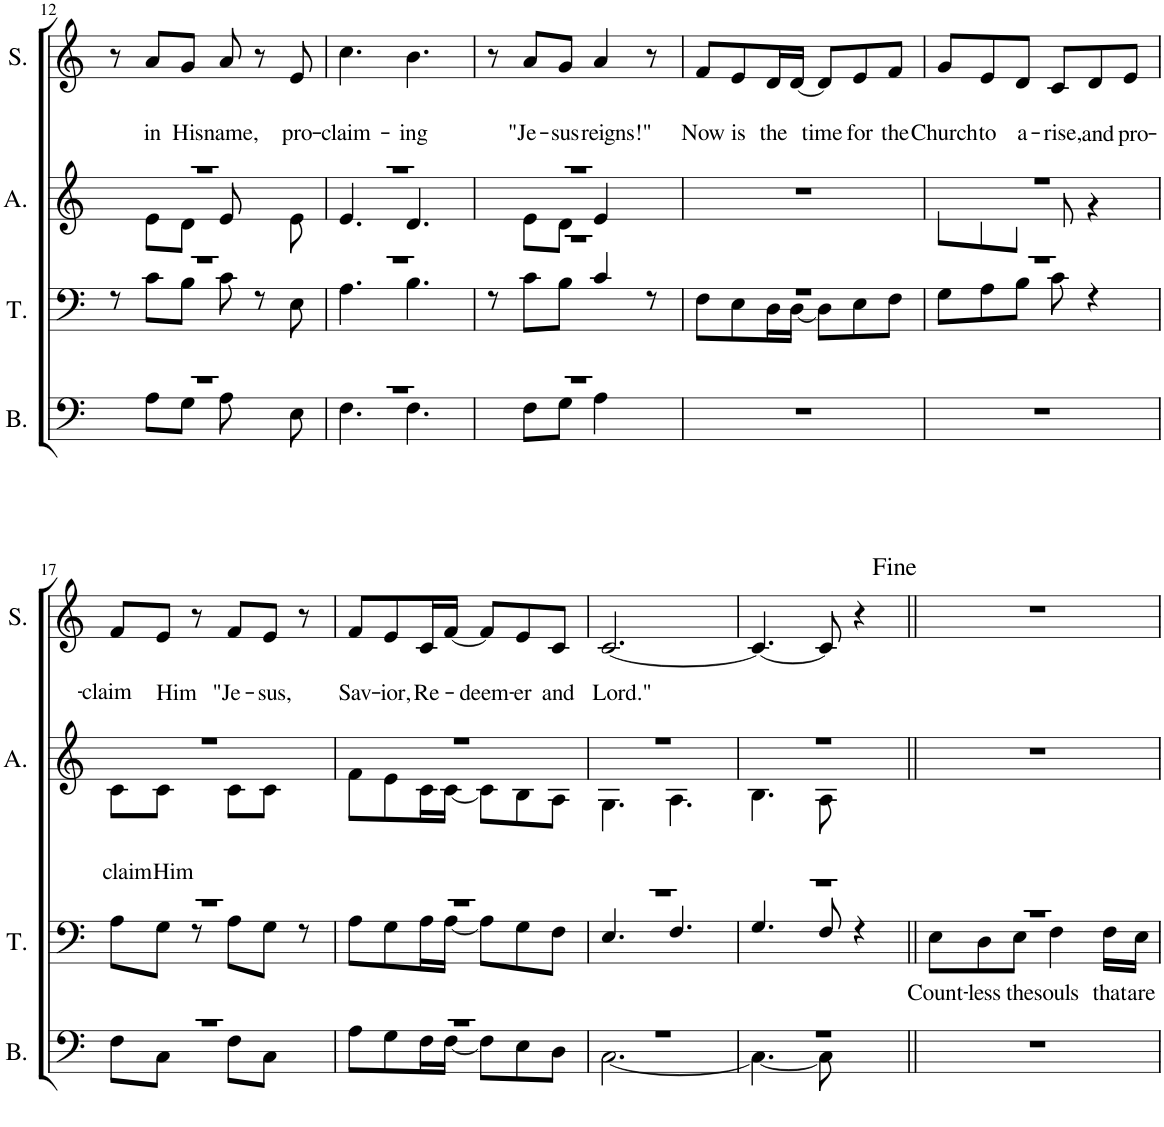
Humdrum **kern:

**kern	**kern	**text	**kern	**text	**text	**kern	**text
*part4	*part3	*part3	*part2	*part2	*part2	*part1	*part1
*staff4	*staff3	*staff3	*staff2	*staff2	*staff2	*staff1	*staff1
*I"Bass	*I"Tenor	*	*I"Alto	*	*	*I"Soprano	*
*I'B.	*I'T.	*	*I'A.	*	*	*I'S.	*
!!LO:PB:g=z
*clefF4	*clefF4	*	*clefG2	*	*	*clefG2	*
*k[]	*k[]	*	*k[]	*	*	*k[]	*
*M6/8	*M6/8	*	*M6/8	*	*	*M6/8	*
=12	=12	=12	=12	=12	=12	=12	=12
*^	*^	*	*^	*	*	*	*
2.r	8ryy	2.r	8r	.	2.r	8ryy	.	.	8r	.
!	!	!	!	!	!	!	!	!	!	!LO:LY:b
.	8A\L	.	8c\L	.	.	8e\L	.	.	8a/L	in
!	!	!	!	!	!	!	!	!	!	!LO:LY:b
.	8G\J	.	8B\J	.	.	8d\J	.	.	8g/J	His
!	!	!	!	!	!	!	!	!	!	!LO:LY:b
.	8A\	.	8c\	.	.	8e/	.	.	8a/	name,
.	8ryy	.	8r	.	.	8ryy	.	.	8r	.
!	!	!	!	!	!	!	!	!	!	!LO:LY:b
.	8E\	.	8E\	.	.	8e\	.	.	8e/	pro-
=13	=13	=13	=13	=13	=13	=13	=13	=13	=13	=13
!	!	!	!	!	!	!	!	!	!	!LO:LY:b
2.r	4.F\	2.r	4.A\	.	2.r	4.e/	.	.	4.cc\	-claim-
!	!	!	!	!	!	!	!	!	!	!LO:LY:b
.	4.F\	.	4.B\	.	.	4.d/	.	.	4.b\	-ing
=14	=14	=14	=14	=14	=14	=14	=14	=14	=14	=14
2.r	8ryy	2.r	8r	.	2.r	8ryy	.	.	8r	.
!	!	!	!	!	!	!	!	!	!	!LO:LY:b
.	8F\L	.	8c\L	.	.	8e\L	.	.	8a/L	"Je-
!	!	!	!	!	!	!	!	!	!	!LO:LY:b
.	8G\J	.	8B\J	.	.	8d\J	.	.	8g/J	-sus
!	!	!	!	!	!	!	!	!	!	!LO:LY:b
.	4A\	.	4c/	.	.	4e/	.	.	4a/	reigns!"
.	8ryy	.	8r	.	.	8ryy	.	.	8r	.
=15	=15	=15	=15	=15	=15	=15	=15	=15	=15	=15
!	!	!	!	!	!	!	!	!	!	!LO:LY:b
*	*	*	*	*	*v	*v	*	*	*	*
2.r	2.ryy	2.r	8F\L	.	2.r	.	.	8f/L	Now
!	!	!	!	!	!	!	!	!	!LO:LY:b
.	.	.	8E\	.	.	.	.	8e/	is
!	!	!	!	!	!	!	!	!	!LO:LY:b
.	.	.	16D\L	.	.	.	.	16d/L	the
!	!	!	!	!	!	!	!	!	!LO:LY:b
.	.	.	[16D\JJ	.	.	.	.	[16d/JJ	time
.	.	.	8D\L]	.	.	.	.	8d/L]	.
!	!	!	!	!	!	!	!	!	!LO:LY:b
.	.	.	8E\	.	.	.	.	8e/	for
!	!	!	!	!	!	!	!	!	!LO:LY:b
.	.	.	8F\J	.	.	.	.	8f/J	the
*v	*v	*	*	*	*	*	*	*	*
=16	=16	=16	=16	=16	=16	=16	=16	=16
*	*	*	*	*^	*	*	*	*
!	!	!	!	!	!	!	!	!	!LO:LY:b
2.r	2.r	8G\L	.	2.r	8g\L	.	.	8g/L	Church
!	!	!	!	!	!	!	!	!	!LO:LY:b
.	.	8A\	.	.	8e\	.	.	8e/	to
!	!	!	!	!	!	!	!	!	!LO:LY:b
.	.	8B\J	.	.	8d\J	.	.	8d/J	a-
!	!	!	!	!	!	!	!	!	!LO:LY:b
.	.	8c\	.	.	8c/	.	.	8c/L	-rise,
!	!	!	!	!	!	!	!	!	!LO:LY:b
.	.	4r	.	.	4r	.	.	8d/	and
!	!	!	!	!	!	!	!	!	!LO:LY:b
.	.	.	.	.	.	.	.	8e/J	pro-
!!LO:LB:g=z
=17	=17	=17	=17	=17	=17	=17	=17	=17	=17
*^	*	*	*	*	*	*	*	*	*
!	!	!	!	!	!	!	!	!LO:LY:b	!	!LO:LY:b
2.r	8F\L	2.r	8A\L	.	2.r	8c\L	.	claim	8f/L	-claim
!	!	!	!	!	!	!	!	!LO:LY:b	!	!LO:LY:b
.	8C\J	.	8G\J	.	.	8c\J	.	Him	8e/J	Him
.	8ryy	.	8r	.	.	8ryy	.	.	8r	.
!	!	!	!	!	!	!	!	!	!	!LO:LY:b
.	8F\L	.	8A\L	.	.	8c\L	.	.	8f/L	"Je-
!	!	!	!	!	!	!	!	!	!	!LO:LY:b
.	8C\J	.	8G\J	.	.	8c\J	.	.	8e/J	-sus,
.	8ryy	.	8r	.	.	8ryy	.	.	8r	.
=18	=18	=18	=18	=18	=18	=18	=18	=18	=18	=18
!	!	!	!	!	!	!	!	!	!	!LO:LY:b
2.r	8A\L	2.r	8A\L	.	2.r	8f\L	.	.	8f/L	Sav-
!	!	!	!	!	!	!	!	!	!	!LO:LY:b
.	8G\	.	8G\	.	.	8e\	.	.	8e/	-ior,
!	!	!	!	!	!	!	!	!	!	!LO:LY:b
.	16F\L	.	16A\L	.	.	16c\L	.	.	16c/L	Re-
!	!	!	!	!	!	!	!	!	!	!LO:LY:b
.	[16F\JJ	.	[16A\JJ	.	.	[16c\JJ	.	.	[16f/JJ	-deem-
.	8F\L]	.	8A\L]	.	.	8c\L]	.	.	8f/L]	.
!	!	!	!	!	!	!	!	!	!	!LO:LY:b
.	8E\	.	8G\	.	.	8B\	.	.	8e/	-er
!	!	!	!	!	!	!	!	!	!	!LO:LY:b
.	8D\J	.	8F\J	.	.	8A\J	.	.	8c/J	and
=19	=19	=19	=19	=19	=19	=19	=19	=19	=19	=19
!	!	!	!	!	!	!	!	!	!	!LO:LY:b
2.r	[2.C\	2.r	4.E/	.	2.r	4.G\	.	.	[2.c/	Lord."
.	.	.	4.F/	.	.	4.A\	.	.	.	.
=20	=20	=20	=20	=20	=20	=20	=20	=20	=20	=20
2.r	4.C\_	2.r	4.G/	.	2.r	4.B\	.	.	4.c/_	.
.	8C\]	.	8F/	.	.	8A\	.	.	8c/]	.
.	4ryy	.	4r	.	.	4ryy	.	.	4r	.
=21||	=21||	=21||	=21||	=21||	=21||	=21||	=21||	=21||	=21||	=21||
!	!	!	!	!LO:LY:b	!	!	!	!	!	!
*v	*v	*	*	*	*v	*v	*	*	*	*
2.r	2.r	8E\L	Count-	2.r	.	.	2.r	.
!	!	!	!LO:LY:b	!	!	!	!	!
.	.	8D\	-less	.	.	.	.	.
!	!	!	!LO:LY:b	!	!	!	!	!
.	.	8E\J	the	.	.	.	.	.
!	!	!	!LO:LY:b	!	!	!	!	!
.	.	4F\	souls	.	.	.	.	.
!	!	!	!LO:LY:b	!	!	!	!	!
.	.	16F\LL	that	.	.	.	.	.
!	!	!	!LO:LY:b	!	!	!	!	!
.	.	16E\JJ	are	.	.	.	.	.
*	*v	*v	*	*	*	*	*	*
=	=	=	=	=	=	=	=
*-	*-	*-	*-	*-	*-	*-	*-
